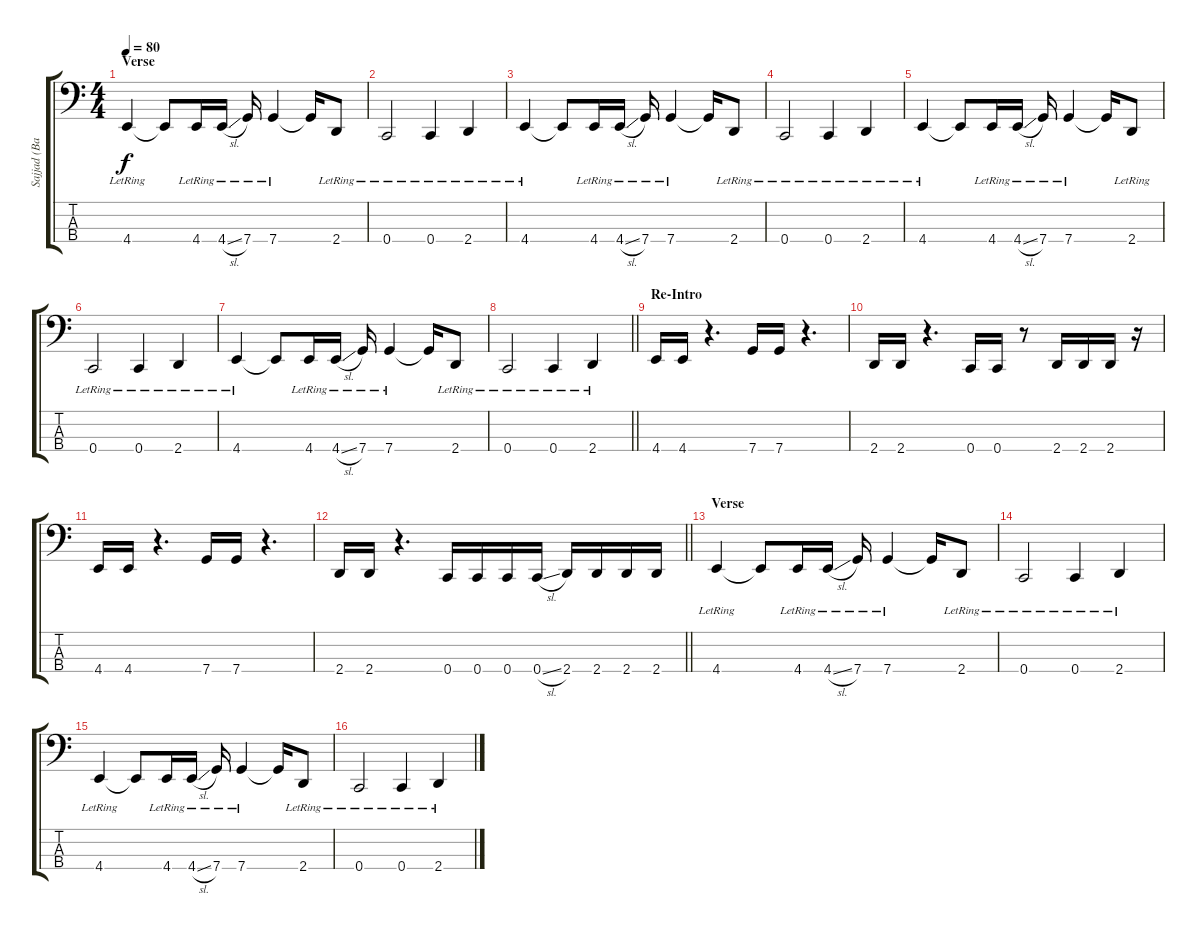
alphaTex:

\track ("Sajjad (Base)" "Sajjad (Ba") {instrument electricbassfinger}
\staff {score tabs}
\tuning (F2 C2 G1 C1) {hide}
\ts (4 4)
\section ("" "Verse")
\tempo 80
\clef f4
\ks c
4.4{lr}.4{dy f} 4.4{t}.8 4.4{lr}.16 4.4{sl lr}.16 7.4{lr}.16 7.4{lr}.4 7.4{t}.16 2.4{lr}.8 |
0.4{lr}.2 0.4{lr}.4 2.4{lr}.4 |
4.4{lr}.4 4.4{t}.8 4.4{lr}.16 4.4{sl lr}.16 7.4{lr}.16 7.4{lr}.4 7.4{t}.16 2.4{lr}.8 |
0.4{lr}.2 0.4{lr}.4 2.4{lr}.4 |
4.4{lr}.4 4.4{t}.8 4.4{lr}.16 4.4{sl lr}.16 7.4{lr}.16 7.4{lr}.4 7.4{t}.16 2.4{lr}.8 |
0.4{lr}.2 0.4{lr}.4 2.4{lr}.4 |
4.4{lr}.4 4.4{t}.8 4.4{lr}.16 4.4{sl lr}.16 7.4{lr}.16 7.4{lr}.4 7.4{t}.16 2.4{lr}.8 |
\barLineRight lightlight
0.4{lr}.2 0.4{lr}.4 2.4{lr}.4 |
\section ("" "Re-Intro")
4.4.16 4.4.16 r.4{d} 7.4.16 7.4.16 r.4{d} |
2.4.16 2.4.16 r.4{d} 0.4.16 0.4.16 r.8 2.4.16 2.4.16 2.4.16 r.16 |
4.4.16 4.4.16 r.4{d} 7.4.16 7.4.16 r.4{d} |
\barLineRight lightlight
2.4.16 2.4.16 r.4{d} 0.4.16 0.4.16 0.4.16 0.4{sl}.16 2.4.16 2.4.16 2.4.16 2.4.16 |
\section ("" "Verse")
4.4{lr}.4 4.4{t}.8 4.4{lr}.16 4.4{sl lr}.16 7.4{lr}.16 7.4{lr}.4 7.4{t}.16 2.4{lr}.8 |
0.4{lr}.2 0.4{lr}.4 2.4{lr}.4 |
4.4{lr}.4 4.4{t}.8 4.4{lr}.16 4.4{sl lr}.16 7.4{lr}.16 7.4{lr}.4 7.4{t}.16 2.4{lr}.8 |
0.4{lr}.2 0.4{lr}.4 2.4{lr}.4
